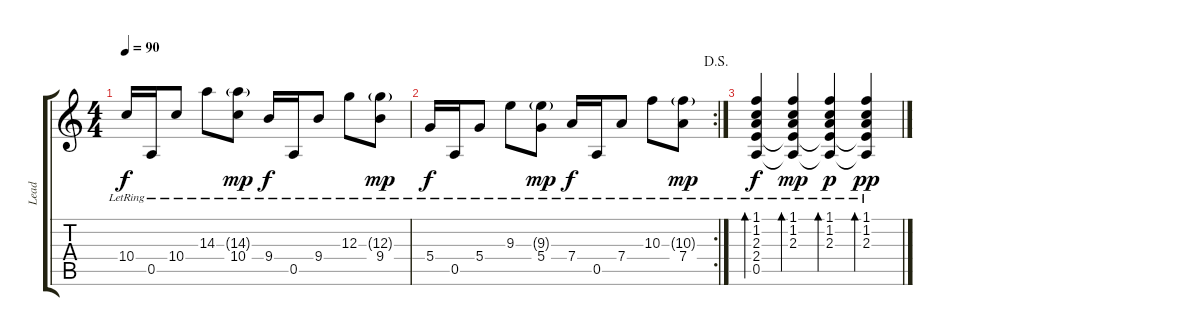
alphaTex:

\track ("Lead" "Lead") {instrument acousticguitarsteel}
\staff {score tabs}
\tuning (E4 B3 G3 D3 A2 E2) {hide}
\ts (4 4)
\tempo 90
\clef g2
\ks c
10.4{lr}.16{dy f} 0.5{lr}.16 10.4{lr}.8 14.3{lr}.8 (14.3{g lr} 10.4{lr}).8{dy mp} 9.4{lr}.16{dy f} 0.5{lr}.16 9.4{lr}.8 12.3{lr}.8 (12.3{g lr} 9.4{lr}).8{dy mp} |
\rc 2
\jump dalsegno
5.4{lr}.16{dy f} 0.5{lr}.16 5.4{lr}.8 9.3{lr}.8 (9.3{g lr} 5.4{lr}).8{dy mp} 7.4{lr}.16{dy f} 0.5{lr}.16 7.4{lr}.8 10.3{lr}.8 (10.3{g lr} 7.4{lr}).8{dy mp} |
(1.1{lr} 1.2{lr} 2.3{lr} 2.4{lr} 0.5{lr}).4{bd 240 dy f} (1.1{lr} 1.2{lr} 2.3{lr} 2.4{t} 0.5{t}).4{bd 240 dy mp} (1.1{lr} 1.2{lr} 2.3{lr} 2.4{t} 0.5{t}).4{bd 240 dy p} (1.1{lr} 1.2{lr} 2.3{lr} 2.4{t} 0.5{t}).4{bd 240 dy pp}
